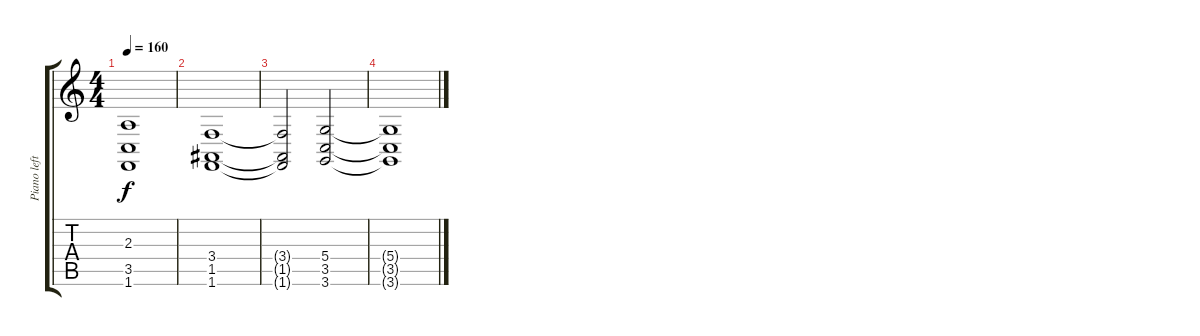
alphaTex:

\track ("Piano left hand" "Piano left") {instrument acousticgrandpiano}
\staff {score tabs}
\tuning (E4 B3 G3 D3 A2 E2) {hide}
\ts (4 4)
\tempo 160
\clef g2
\ks c
(2.3{t} 3.5{t} 1.6{t}).1{dy f} |
(3.4 1.5 1.6).1 |
(3.4{t} 1.5{t} 1.6{t}).2 (5.4 3.5 3.6).2 |
(5.4{t} 3.5{t} 3.6{t}).1
